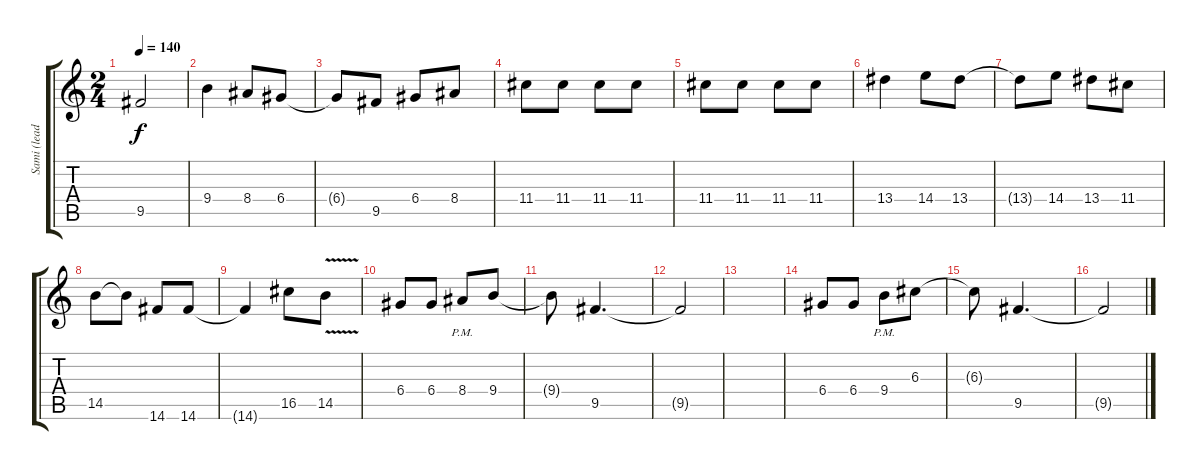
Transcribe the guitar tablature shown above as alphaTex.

\track ("Sami (lead)" "Sami (lead") {instrument overdrivenguitar}
\staff {score tabs}
\tuning (E4 B3 G3 D3 A2 E2) {hide}
\ts (2 4)
\tempo 140
\clef g2
\ks c
9.5{t}.2{dy f} |
9.4.4 8.4.8 6.4.8 |
6.4{t}.8 9.5.8 6.4.8 8.4.8 |
11.4.8 11.4.8 11.4.8 11.4.8 |
11.4.8 11.4.8 11.4.8 11.4.8 |
13.4.4 14.4.8 13.4.8 |
13.4{t}.8 14.4.8 13.4.8 11.4.8 |
14.5.8 14.5{t}.8 14.6.8 14.6.8 |
14.6{t}.4 16.5.8 14.5{v}.8 |
6.4.8{instrument electricguitarclean} 6.4.8 8.4{pm}.8 9.4.8 |
9.4{t}.8 9.5.4{d} |
9.5{t}.2 |
|
6.4.8 6.4.8 9.4{pm}.8 6.3.8 |
6.3{t}.8 9.5.4{d} |
9.5{t}.2
